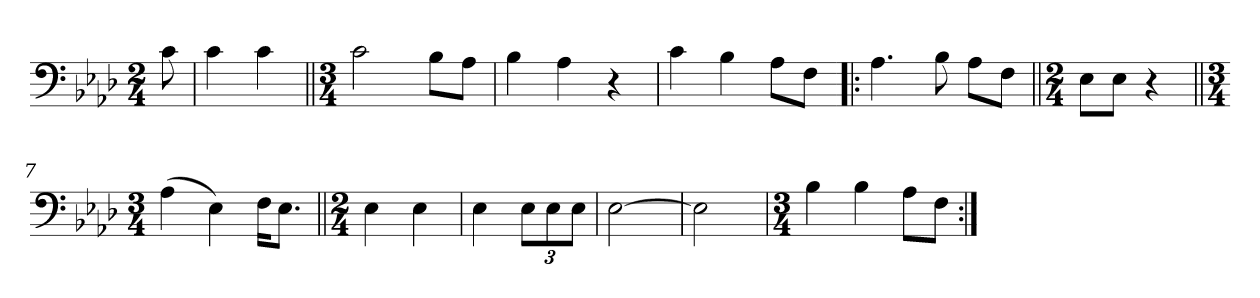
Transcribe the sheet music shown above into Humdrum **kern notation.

**kern
*part1
*staff1
*clefF4
*k[b-e-a-d-]
*M2/4
=
8c\
=1
4c\
4c\
=2||
*M3/4
2c\
8B-\L
8A-\J
=3
4B-\
4A-\
4r
=4
4c\
4B-\
8A-\L
8F\J
=5!|:
4.A-\
8B-\
8A-\L
8F\J
=6||
*M2/4
8E-\L
8E-\J
4r
=7||
*M3/4
(4A-\
4E-\)
16F\KL
8.E-\J
=8||
*M2/4
4E-\
4E-\
=9
4E-\
12E-\L
12E-\
12E-\J
=10
[2E-\
=11
2E-\]
=12
*M3/4
4B-\
4B-\
8A-\L
8F\J
=:|!
*-
